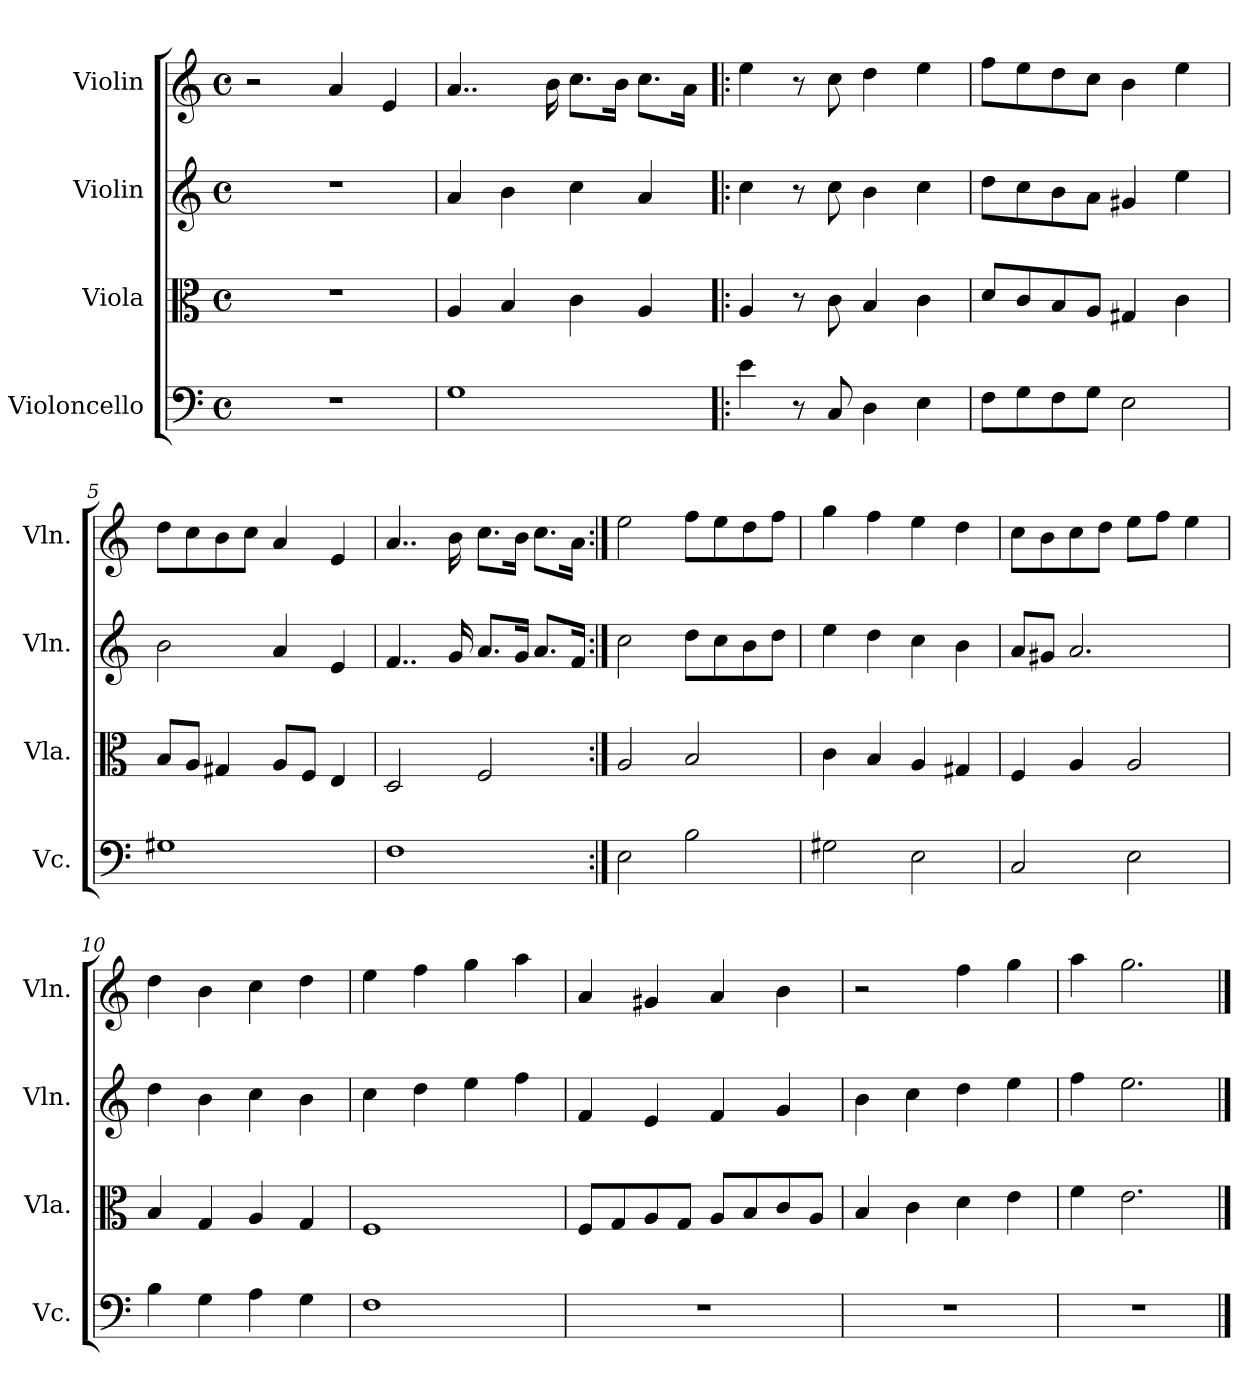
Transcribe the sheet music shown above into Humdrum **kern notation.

**kern	**kern	**kern	**kern
*part4	*part3	*part2	*part1
*staff4	*staff3	*staff2	*staff1
*I"Violoncello	*I"Viola	*I"Violin	*I"Violin
*I'Vc.	*I'Vla.	*I'Vln.	*I'Vln.
*clefF4	*clefC3	*clefG2	*clefG2
*k[]	*k[]	*k[]	*k[]
*M4/4	*M4/4	*M4/4	*M4/4
*met(c)	*met(c)	*met(c)	*met(c)
=1	=1	=1	=1
1r	1r	1r	2r
.	.	.	4a/
.	.	.	4e/
=2	=2	=2	=2
1G	4A/	4a/	4..a/
.	4B/	4b\	.
.	.	.	16b\
.	4c\	4cc\	8.cc\L
.	.	.	16b\Jk
.	4A/	4a/	8.cc\L
.	.	.	16a\Jk
=3!|:	=3!|:	=3!|:	=3!|:
4e\	4A/	4cc\	4ee\
8r	8r	8r	8r
8C/	8c\	8cc\	8cc\
4D\	4B/	4b\	4dd\
4E\	4c\	4cc\	4ee\
=4	=4	=4	=4
8F\L	8d/L	8dd\L	8ff\L
8G\	8c/	8cc\	8ee\
8F\	8B/	8b\	8dd\
8G\J	8A/J	8a\J	8cc\J
2E\	4G#X/	4g#X/	4b\
.	4c\	4ee\	4ee\
=5	=5	=5	=5
1G#X	8B/L	2b\	8dd\L
.	8A/J	.	8cc\
.	4G#X/	.	8b\
.	.	.	8cc\J
.	8A/L	4a/	4a/
.	8F/J	.	.
.	4E/	4e/	4e/
!!LO:LB:g=z
=6	=6	=6	=6
1F	2D/	4..f/	4..a/
.	.	16g/	16b\
.	2F/	8.a/L	8.cc\L
.	.	16g/Jk	16b\Jk
.	.	8.a/L	8.cc\L
.	.	16f/Jk	16a\Jk
=7:|!	=7:|!	=7:|!	=7:|!
2E\	2A/	2cc\	2ee\
2B\	2B/	8dd\L	8ff\L
.	.	8cc\	8ee\
.	.	8b\	8dd\
.	.	8dd\J	8ff\J
=8	=8	=8	=8
2G#X\	4c\	4ee\	4gg\
.	4B/	4dd\	4ff\
2E\	4A/	4cc\	4ee\
.	4G#X/	4b\	4dd\
=9	=9	=9	=9
2C/	4F/	8a/L	8cc\L
.	.	8g#X/J	8b\
.	4A/	2.a/	8cc\
.	.	.	8dd\J
2E\	2A/	.	8ee\L
.	.	.	8ff\J
.	.	.	4ee\
=10	=10	=10	=10
4B\	4B/	4dd\	4dd\
4G\	4G/	4b\	4b\
4A\	4A/	4cc\	4cc\
4G\	4G/	4b\	4dd\
=11	=11	=11	=11
1F	1F	4cc\	4ee\
.	.	4dd\	4ff\
.	.	4ee\	4gg\
.	.	4ff\	4aa\
!!LO:LB:g=z
=12	=12	=12	=12
1r	8F/L	4f/	4a/
.	8G/	.	.
.	8A/	4e/	4g#X/
.	8G/J	.	.
.	8A/L	4f/	4a/
.	8B/	.	.
.	8c/	4g/	4b\
.	8A/J	.	.
=13	=13	=13	=13
1r	4B/	4b\	2r
.	4c\	4cc\	.
.	4d\	4dd\	4ff\
.	4e\	4ee\	4gg\
=14	=14	=14	=14
1r	4f\	4ff\	4aa\
.	2.e\	2.ee\	2.gg\
==	==	==	==
*-	*-	*-	*-
